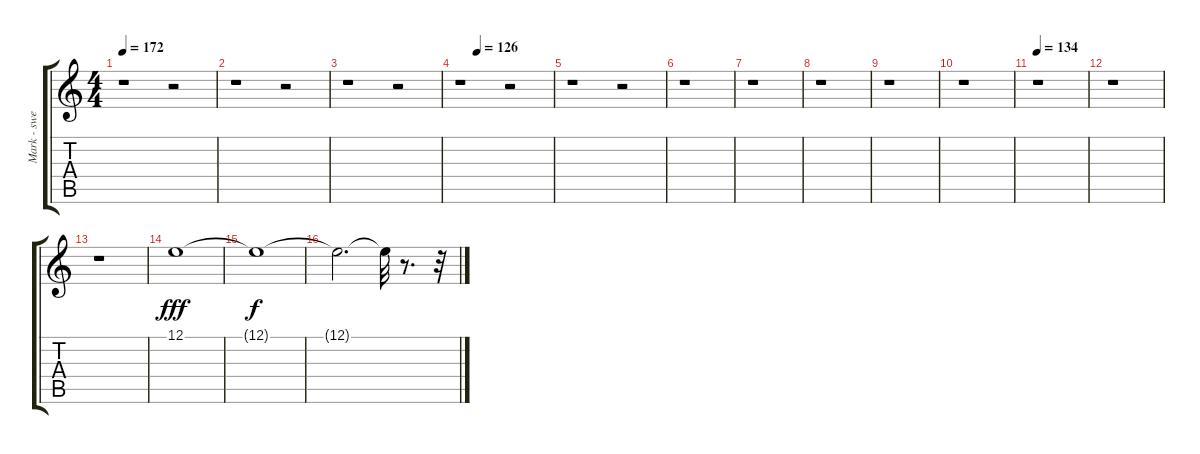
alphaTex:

\track ("Mark - sweeppad" "Mark - swe") {instrument pad8sweep}
\staff {score tabs}
\tuning (E4 B3 G3 D3 A2 E2) {hide}
\ts (4 4)
\tempo 172
\clef g2
\ks c
r.1{dy fff} r.2 |
r.1 r.2 |
\tempo (126 1.390625)
r.1 r.2 |
r.1 r.2 |
r.1 r.2 |
r.1 |
r.1 |
r.1 |
r.1 |
r.1 |
\tempo 134
r.1 |
r.1 |
r.1 |
12.1.1 |
12.1{t}.1{dy f} |
12.1{t}.2{d} 12.1{t}.32 r.8{d} r.32
